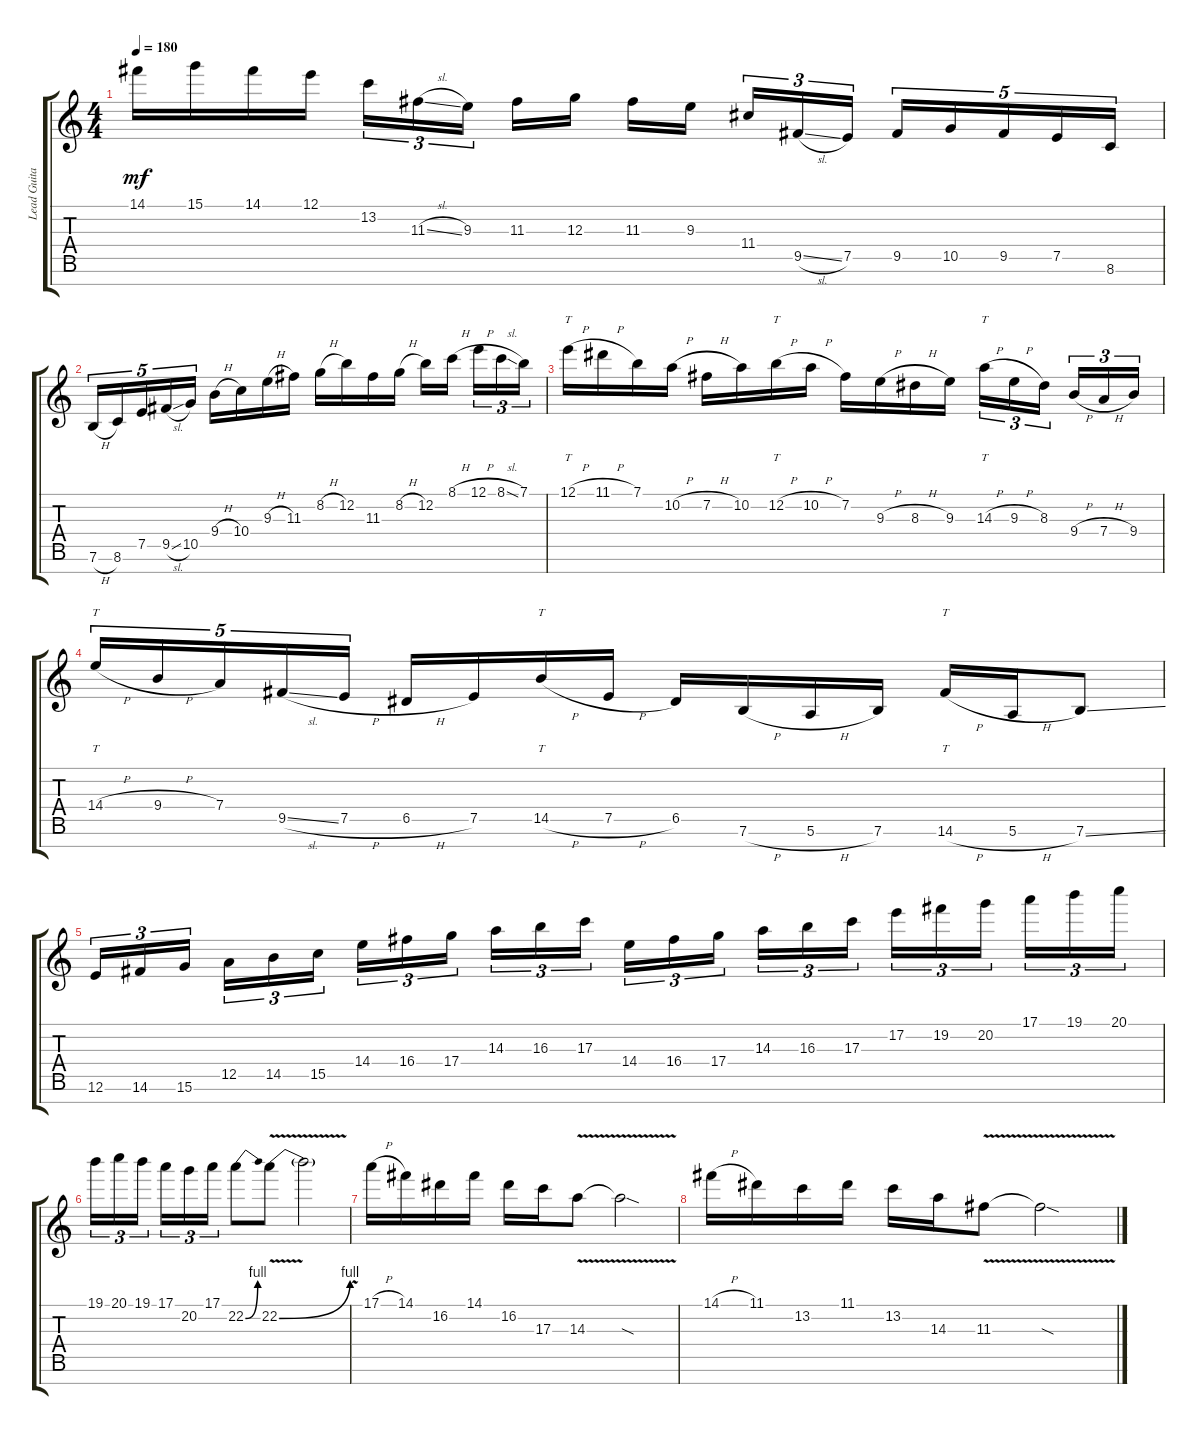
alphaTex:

\track ("Lead Guitar" "Lead Guita") {instrument overdrivenguitar}
\staff {score tabs}
\tuning (E4 B3 G3 D3 A2 E2 B1) {hide}
\ts (4 4)
\tempo 180
\clef g2
\ks c
14.1.16{dy mf} 15.1.16 14.1.16 12.1.16 13.2.16{tu (3 2)} 11.3{sl}.16{tu (3 2)} 9.3.16{tu (3 2)} 11.3.16 12.3.16 11.3.16 9.3.16 11.4.16{tu (3 2)} 9.5{sl}.16{tu (3 2)} 7.5.16{tu (3 2)} 9.5.16{tu (5 4)} 10.5.16{tu (5 4)} 9.5.16{tu (5 4)} 7.5.16{tu (5 4)} 8.6.16{tu (5 4)} |
7.6{h}.16{tu (5 4)} 8.6.16{tu (5 4)} 7.5.16{tu (5 4)} 9.5{sl}.16{tu (5 4)} 10.5.16{tu (5 4)} 9.4{h}.16 10.4.16 9.3{h}.16 11.3.16 8.2{h}.16 12.2.16 11.3.16 8.2{h}.16 12.2.16 8.1{h}.16 12.1{h}.16{tu (3 2)} 8.1{sl}.16{tu (3 2)} 7.1.16{tu (3 2)} |
12.1{h}.16{tt} 11.1{h}.16 7.1.16 10.2{h}.16 7.2{h}.16 10.2.16 12.2{h}.16{tt} 10.2{h}.16 7.2.16 9.3{h}.16 8.3{h}.16 9.3.16 14.3{h}.16{tt tu (3 2)} 9.3{h}.16{tu (3 2)} 8.3.16{tu (3 2)} 9.4{h}.16{tu (3 2)} 7.4{h}.16{tu (3 2)} 9.4.16{tu (3 2)} |
14.4{h}.16{tt tu (5 4)} 9.4{h}.16{tu (5 4)} 7.4.16{tu (5 4)} 9.5{sl}.16{tu (5 4)} 7.5{h}.16{tu (5 4)} 6.5{h}.16 7.5.16 14.5{h}.16{tt} 7.5{h}.16 6.5.16 7.6{h}.16 5.6{h}.16 7.6.16 14.6{h}.16{tt} 5.6{h}.16 7.6{ss}.8 |
12.6.16{tu (3 2)} 14.6.16{tu (3 2)} 15.6.16{tu (3 2)} 12.5.16{tu (3 2)} 14.5.16{tu (3 2)} 15.5.16{tu (3 2)} 14.4.16{tu (3 2)} 16.4.16{tu (3 2)} 17.4.16{tu (3 2)} 14.3.16{tu (3 2)} 16.3.16{tu (3 2)} 17.3.16{tu (3 2)} 14.4.16{tu (3 2)} 16.4.16{tu (3 2)} 17.4.16{tu (3 2)} 14.3.16{tu (3 2)} 16.3.16{tu (3 2)} 17.3.16{tu (3 2)} 17.2.16{tu (3 2)} 19.2.16{tu (3 2)} 20.2.16{tu (3 2)} 17.1.16{tu (3 2)} 19.1.16{tu (3 2)} 20.1.16{tu (3 2)} |
19.1.16{tu (3 2)} 20.1.16{tu (3 2)} 19.1.16{tu (3 2)} 17.1.16{tu (3 2)} 20.2.16{tu (3 2)} 17.1.16{tu (3 2)} 22.2{be (bend 0 0 60 4)}.8 22.2{be (bend 0 0 60 4) v}.8 22.2{v t}.2 |
17.1{h}.16 14.1.16 16.2.16 14.1.16 16.2.16 17.3.16 14.3{v}.8 14.3{v sod t}.2 |
14.1{h}.16 11.1.16 13.2.16 11.1.16 13.2.16 14.3.16 11.3{v}.8 11.3{v sod t}.2
